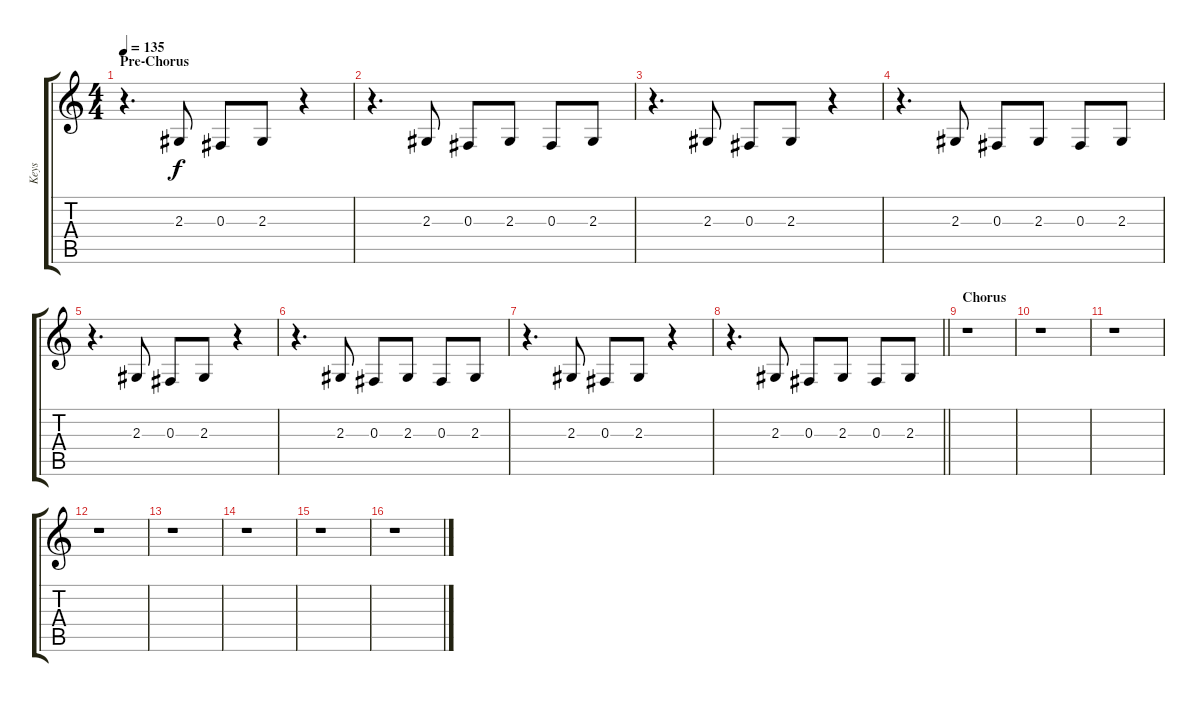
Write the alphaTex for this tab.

\track ("Keys" "Keys") {instrument lead2sawtooth}
\staff {score tabs}
\tuning (Eb4 Bb3 Gb3 Db3 Ab2 Eb2) {hide}
\ts (4 4)
\section ("" "Pre-Chorus")
\tempo 135
\clef g2
\ks c
r.4{d dy mf} 2.3.8{dy f} 0.3.8 2.3.8 r.4 |
r.4{d} 2.3.8 0.3.8 2.3.8 0.3.8 2.3.8 |
r.4{d} 2.3.8 0.3.8 2.3.8 r.4 |
r.4{d} 2.3.8 0.3.8 2.3.8 0.3.8 2.3.8 |
r.4{d} 2.3.8 0.3.8 2.3.8 r.4 |
r.4{d} 2.3.8 0.3.8 2.3.8 0.3.8 2.3.8 |
r.4{d} 2.3.8 0.3.8 2.3.8 r.4 |
\barLineRight lightlight
r.4{d} 2.3.8 0.3.8 2.3.8 0.3.8 2.3.8 |
\section ("" "Chorus")
r.1 |
r.1 |
r.1 |
r.1 |
r.1 |
r.1 |
r.1 |
r.1
